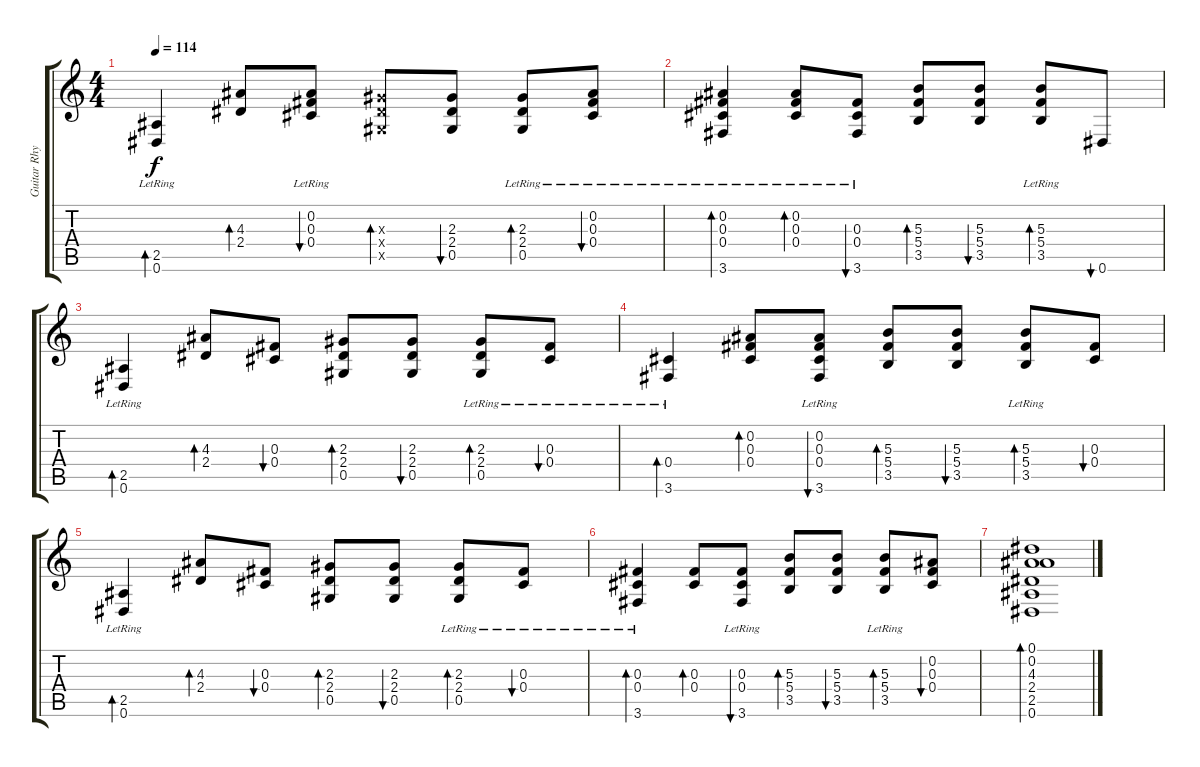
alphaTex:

\track ("Guitar Rhythm" "Guitar Rhy") {instrument acousticguitarsteel}
\staff {score tabs}
\tuning (Eb4 Bb3 Gb3 Db3 Ab2 Eb2) {hide}
\ts (4 4)
\tempo 114
\clef g2
\ks c
(2.5{lr} 0.6{lr}).4{bd 30 dy f} (4.3 2.4).8{bd 60} (0.2{lr} 0.3 0.4).8{bu 60} (2.3{x} 2.4{x} 0.5{x}).8{bd 60} (2.3 2.4 0.5).8{bu 60} (2.3 2.4 0.5{lr}).8{bd 60} (0.2 0.3{lr} 0.4).8{bu 60} |
(0.2 0.3 0.4 3.6{lr}).4{bd 30} (0.2{lr} 0.3 0.4).8{bd 60} (0.3 0.4 3.6{lr}).8{bu 60} (5.3 5.4 3.5).8{bd 60} (5.3 5.4 3.5).8{bu 60} (5.3{lr} 5.4{lr} 3.5).8{bd 60} 0.6.8{bu 60} |
(2.5{lr} 0.6{lr}).4{bd 30} (4.3 2.4).8{bd 60} (0.3 0.4).8{bu 60} (2.3 2.4 0.5).8{bd 60} (2.3 2.4 0.5).8{bu 60} (2.3 2.4 0.5{lr}).8{bd 60} (0.3{lr} 0.4).8{bu 60} |
(0.4 3.6{lr}).4{bd 30} (0.2 0.3 0.4).8{bd 60} (0.2{lr} 0.3 0.4 3.6{lr}).8{bu 60} (5.3 5.4 3.5).8{bd 60} (5.3 5.4 3.5).8{bu 60} (5.3{lr} 5.4{lr} 3.5{lr}).8{bd 60} (0.3 0.4).8{bu 60} |
(2.5{lr} 0.6{lr}).4{bd 30} (4.3 2.4).8{bd 60} (0.3 0.4).8{bu 60} (2.3 2.4 0.5).8{bd 60} (2.3 2.4 0.5).8{bu 60} (2.3 2.4 0.5{lr}).8{bd 60} (0.3{lr} 0.4).8{bu 60} |
(0.3 0.4 3.6{lr}).4{bd 30} (0.3 0.4).8{bd 60} (0.3 0.4 3.6{lr}).8{bu 60} (5.3 5.4 3.5).8{bd 60} (5.3 5.4 3.5).8{bu 60} (5.3{lr} 5.4{lr} 3.5{lr}).8{bd 60} (0.2 0.3 0.4).8{bu 60} |
(0.1 0.2 4.3 2.4 2.5 0.6).1{bd 240}
